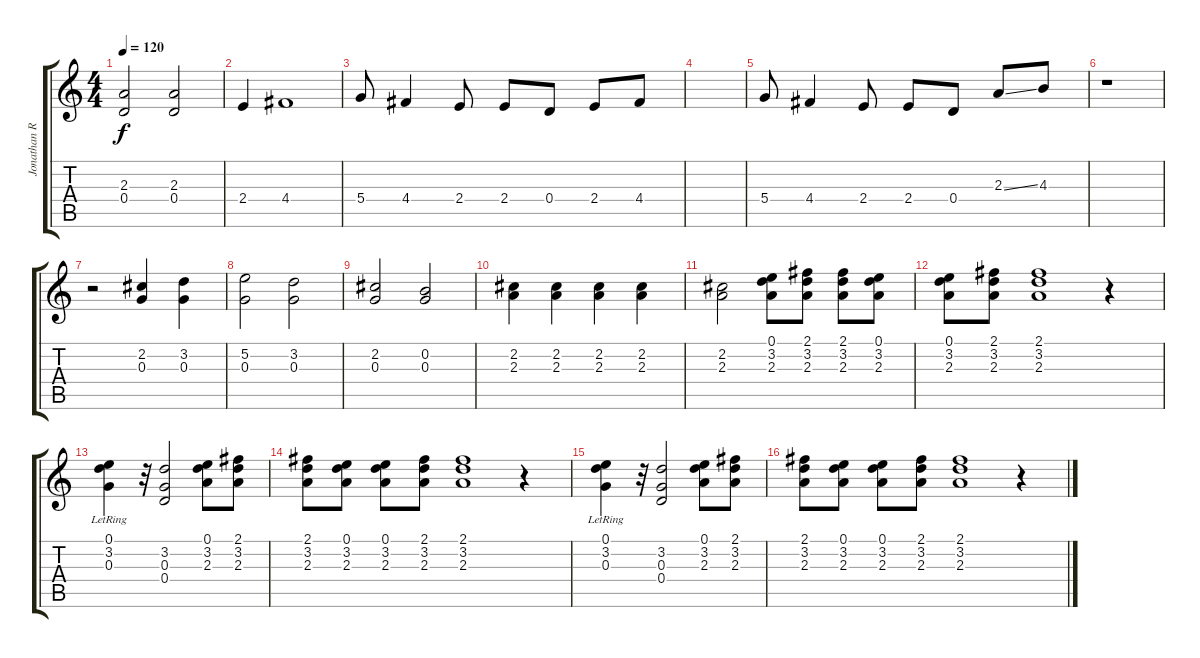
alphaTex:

\track ("Jonathan Rhys Meyers" "Jonathan R") {instrument acousticguitarsteel}
\staff {score tabs}
\tuning (E4 B3 G3 D3 A2 D2) {hide}
\ts (4 4)
\tempo 120
\clef g2
\ks c
(2.3 0.4).2{dy f} (2.3 0.4).2 |
2.4.4 4.4.1 |
5.4.8 4.4.4 2.4.8 2.4.8 0.4.8 2.4.8 4.4.8 |
|
5.4.8 4.4.4 2.4.8 2.4.8 0.4.8 2.3{ss}.8 4.3.8 |
r.1 |
r.2 (2.2 0.3).4 (3.2 0.3).4 |
(5.2 0.3).2 (3.2 0.3).2 |
(2.2 0.3).2 (0.2 0.3).2 |
(2.2 2.3).4 (2.2 2.3).4 (2.2 2.3).4 (2.2 2.3).4 |
(2.2 2.3).2 (0.1 3.2 2.3).8 (2.1 3.2 2.3).8 (2.1 3.2 2.3).8 (0.1 3.2 2.3).8 |
(0.1 3.2 2.3).8 (2.1 3.2 2.3).8 (2.1 3.2 2.3).1 r.4 |
(0.1{lr} 3.2{lr} 0.3{lr}).4 r.32 (3.2 0.3 0.4).2 (0.1 3.2 2.3).8 (2.1 3.2 2.3).8 |
(2.1 3.2 2.3).8 (0.1 3.2 2.3).8 (0.1 3.2 2.3).8 (2.1 3.2 2.3).8 (2.1 3.2 2.3).1 r.4 |
(0.1{lr} 3.2{lr} 0.3{lr}).4 r.32 (3.2 0.3 0.4).2 (0.1 3.2 2.3).8 (2.1 3.2 2.3).8 |
(2.1 3.2 2.3).8 (0.1 3.2 2.3).8 (0.1 3.2 2.3).8 (2.1 3.2 2.3).8 (2.1 3.2 2.3).1 r.4
